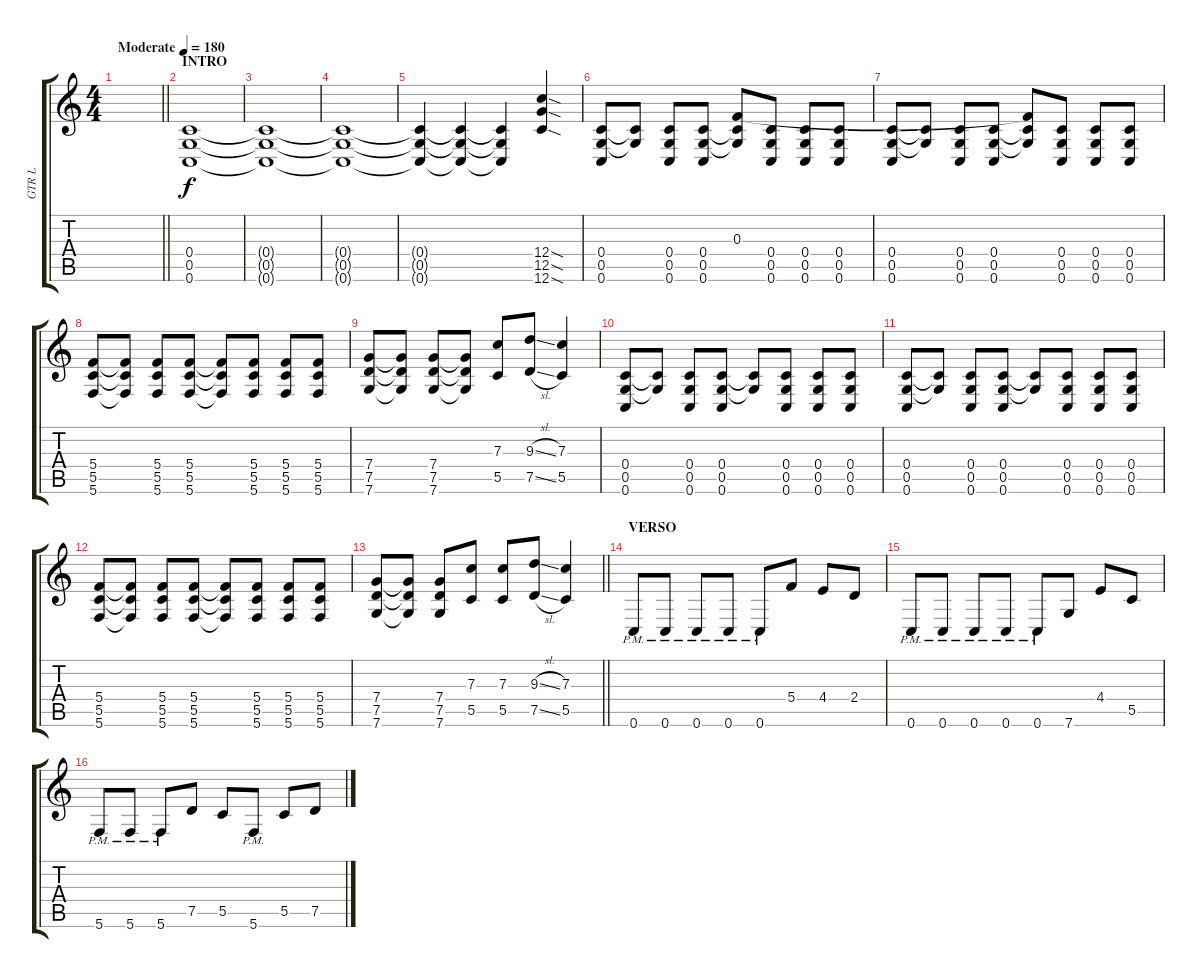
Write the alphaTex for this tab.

\track ("GTR L" "GTR L") {instrument distortionguitar}
\staff {score tabs}
\tuning (D4 A3 F3 C3 G2 C2) {hide}
\ts (4 4)
\tempo (180 "Moderate")
\clef g2
\barLineRight lightlight
\ks c
|
\section ("" "INTRO")
(0.4 0.5 0.6).1{volume 12} |
(0.4{t} 0.5{t} 0.6{t}).1 |
(0.4{t} 0.5{t} 0.6{t}).1 |
(0.4{t} 0.5{t} 0.6{t}).4 (0.4{t} 0.5{t} 0.6{t}).4 (0.4{t} 0.5{t} 0.6{t}).4 (12.4{sod} 12.5{sod} 12.6{sod}).4 |
(0.4 0.5 0.6).8 (0.4{t} 0.5{t}).8 (0.4 0.5 0.6).8 (0.4 0.5 0.6).8 (0.3 0.4{t} 0.5{t}).8 (0.4 0.5 0.6).8 (0.4 0.5 0.6).8 (0.4 0.5 0.6).8 |
(0.4 0.5 0.6).8 (0.4{t} 0.5{t}).8 (0.4 0.5 0.6).8 (0.4 0.5 0.6).8 (0.3{t} 0.4{t} 0.5{t}).8 (0.4 0.5 0.6).8 (0.4 0.5 0.6).8 (0.4 0.5 0.6).8 |
(5.4 5.5 5.6).8 (5.4{t} 5.5{t} 5.6{t}).8 (5.4 5.5 5.6).8 (5.4 5.5 5.6).8 (5.4{t} 5.5{t} 5.6{t}).8 (5.4 5.5 5.6).8 (5.4 5.5 5.6).8 (5.4 5.5 5.6).8 |
(7.4 7.5 7.6).8 (7.4{t} 7.5{t} 7.6{t}).8 (7.4 7.5 7.6).8 (7.4{t} 7.5{t} 7.6{t}).8 (7.3 5.5).8 (9.3{sl} 7.5{sl}).8 (7.3 5.5).4 |
(0.4 0.5 0.6).8 (0.4{t} 0.5{t}).8 (0.4 0.5 0.6).8 (0.4 0.5 0.6).8 (0.4{t} 0.5{t}).8 (0.4 0.5 0.6).8 (0.4 0.5 0.6).8 (0.4 0.5 0.6).8 |
(0.4 0.5 0.6).8 (0.4{t} 0.5{t}).8 (0.4 0.5 0.6).8 (0.4 0.5 0.6).8 (0.4{t} 0.5{t}).8 (0.4 0.5 0.6).8 (0.4 0.5 0.6).8 (0.4 0.5 0.6).8 |
(5.4 5.5 5.6).8 (5.4{t} 5.5{t} 5.6{t}).8 (5.4 5.5 5.6).8 (5.4 5.5 5.6).8 (5.4{t} 5.5{t} 5.6{t}).8 (5.4 5.5 5.6).8 (5.4 5.5 5.6).8 (5.4 5.5 5.6).8 |
\barLineRight lightlight
(7.4 7.5 7.6).8 (7.4{t} 7.5{t} 7.6{t}).8 (7.4 7.5 7.6).8 (7.3 5.5).8 (7.3 5.5).8 (9.3{sl} 7.5{sl}).8 (7.3 5.5).4 |
\section ("" "VERSO")
0.6{pm}.8 0.6{pm}.8 0.6{pm}.8 0.6{pm}.8 0.6{pm}.8 5.4.8 4.4.8 2.4.8 |
0.6{pm}.8 0.6{pm}.8 0.6{pm}.8 0.6{pm}.8 0.6{pm}.8 7.6.8 4.4.8 5.5.8 |
5.6{pm}.8 5.6{pm}.8 5.6{pm}.8 7.5.8 5.5.8 5.6{pm}.8 5.5.8 7.5.8
